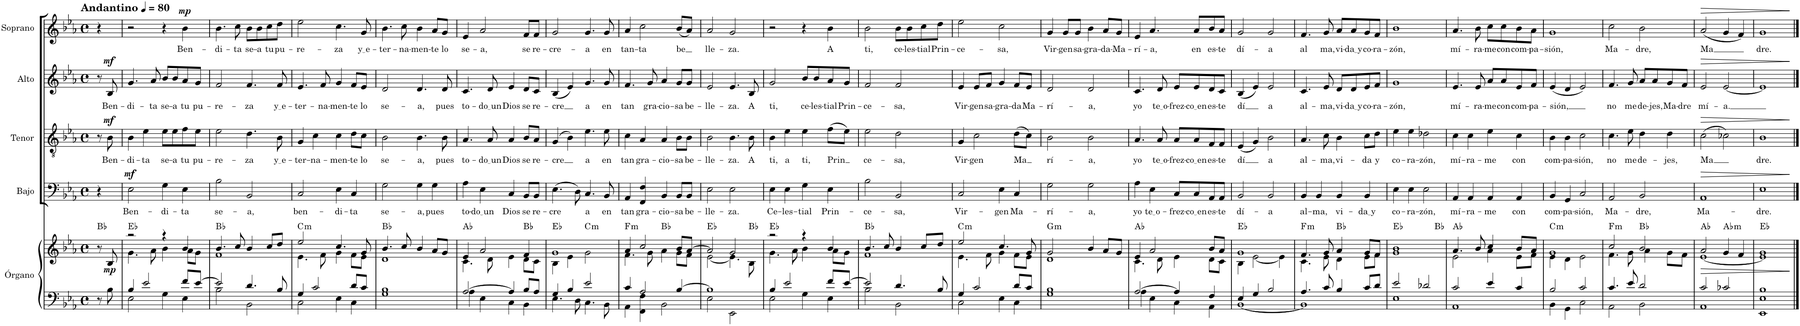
**kern	**kern	**dynam	**harte	**kern	**text	**dynam	**kern	**text	**dynam	**kern	**text	**dynam	**kern	**text	**dynam
*part5	*part5	*part5	*part5	*part4	*part4	*part4	*part3	*part3	*part3	*part2	*part2	*part2	*part1	*part1	*part1
*staff6	*staff5	*staff5/6	*	*staff4	*staff4	*staff4	*staff3	*staff3	*staff3	*staff2	*staff2	*staff2	*staff1	*staff1	*staff1
*I"Órgano	*	*	*	*I"Bajo	*	*	*I"Tenor	*	*	*I"Alto	*	*	*I"Soprano	*	*
*	*	*	*	*I'B.	*	*	*I'T.	*	*	*I'A.	*	*	*I'S.	*	*
*clefF4	*clefG2	*	*	*clefF4	*	*	*clefGv2	*	*	*clefG2	*	*	*clefG2	*	*
*k[b-e-a-]	*k[b-e-a-]	*	*	*k[b-e-a-]	*	*	*k[b-e-a-]	*	*	*k[b-e-a-]	*	*	*k[b-e-a-]	*	*
*M4/4	*M4/4	*	*	*M4/4	*	*	*M4/4	*	*	*M4/4	*	*	*M4/4	*	*
*met(c)	*met(c)	*	*	*met(c)	*	*	*met(c)	*	*	*met(c)	*	*	*met(c)	*	*
*MM80	*MM80	*	*	*MM80	*	*	*MM80	*	*	*MM80	*	*	*MM80	*	*
=	=	=	=	=	=	=	=	=	=	=	=	=	=	=	=
!	!	!	!	!	!	!	!	!	!	!	!	!	!LO:TX:a:B:t=Andantino	!	!
8r	8r	.	Bb:maj	4r	.	.	8r	.	.	8r	.	.	4r	.	.
!	!	!LO:DY:b	!	!	!	!	!	!LO:LY:b	!LO:DY:a	!	!LO:LY:b	!LO:DY:a	!	!	!
8B-\	8B-/	mp	.	.	.	.	8B-\	Ben-	mf	8B-/	Ben-	mf	.	.	.
=1	=1	=1	=1	=1	=1	=1	=1	=1	=1	=1	=1	=1	=1	=1	=1
*^	*^	*	*	*	*	*	*	*	*	*	*	*	*	*	*
!	!	!	!	!	!	!	!LO:LY:b	!LO:DY:a	!	!LO:LY:b	!	!	!LO:LY:b	!	!	!	!
4B-/	2E-\	2r	4.g\	.	Eb:maj	2E-\	Ben-	mf	4B-\	-di-	.	4.g/	-di-	.	2r	.	.
!	!	!	!	!	!	!	!	!	!	!LO:LY:b	!	!	!	!	!	!	!
2e-/	.	.	.	.	.	.	.	.	4e-\	-ta	.	.	.	.	.	.	.
!	!	!	!	!	!	!	!	!	!	!	!	!	!LO:LY:b	!	!	!	!
.	.	.	8a-\	.	.	.	.	.	.	.	.	8a-/	-ta	.	.	.	.
!	!	!	!	!	!	!	!LO:LY:b	!	!	!LO:LY:b	!	!	!LO:LY:b	!	!	!	!
.	4G\	4r	4b-\	.	.	4G\	-di-	.	8e-\L	se-	.	8b-/L	se-	.	4r	.	.
!	!	!	!	!	!	!	!	!	!	!LO:LY:b	!	!	!LO:LY:b	!	!	!	!
.	.	.	.	.	.	.	.	.	8e-\	-a	.	8b-/	-a	.	.	.	.
!	!	!	!	!	!	!	!LO:LY:b	!	!	!LO:LY:b	!	!	!LO:LY:b	!	!	!LO:LY:b	!LO:DY:a
8f/L	4E-\	4b-/	8a-\L	.	.	4E-\	-ta	.	8f\	tu	.	8a-/	tu	.	4b-\	Ben-	mp
!	!	!	!	!	!	!	!	!	!	!LO:LY:b	!	!	!LO:LY:b	!	!	!	!
[8e-/J	.	.	8g\J	.	.	.	.	.	8e-\J	pu-	.	8g/J	pu-	.	.	.	.
=2	=2	=2	=2	=2	=2	=2	=2	=2	=2	=2	=2	=2	=2	=2	=2	=2	=2
!	!	!	!	!	!	!	!LO:LY:b	!	!	!LO:LY:b	!	!	!LO:LY:b	!	!	!LO:LY:b	!
2e-/]	2B-\	4.b-/	1f	.	Bb:maj	2B-\	se-	.	2e-\	-re-	.	2f/	-re-	.	4.b-\	-di-	.
!	!	!	!	!	!	!	!	!	!	!	!	!	!	!	!	!LO:LY:b	!
.	.	8cc/	.	.	.	.	.	.	.	.	.	.	.	.	8cc\	-ta	.
!	!	!	!	!	!	!	!LO:LY:b	!	!	!LO:LY:b	!	!	!LO:LY:b	!	!	!LO:LY:b	!
4.d/	2BB-\	4b-/	.	.	.	2BB-/	-a,	.	4.d\	-za	.	4.f/	-za	.	8b-\L	se-	.
!	!	!	!	!	!	!	!	!	!	!	!	!	!	!	!	!LO:LY:b	!
.	.	.	.	.	.	.	.	.	.	.	.	.	.	.	8b-\	-a	.
!	!	!	!	!	!	!	!	!	!	!	!	!	!	!	!	!LO:LY:b	!
.	.	8cc/L	.	.	.	.	.	.	.	.	.	.	.	.	8cc\	tu	.
!	!	!	!	!	!	!	!	!	!	!LO:LY:b	!	!	!LO:LY:b	!	!	!LO:LY:b	!
8B-/	.	8dd/J	.	.	.	.	.	.	8B-\	y e	.	8f/	y e	.	8dd\J	pu-	.
=3	=3	=3	=3	=3	=3	=3	=3	=3	=3	=3	=3	=3	=3	=3	=3	=3	=3
!	!	!	!	!	!LO:H:kt=m	!	!LO:LY:b	!	!	!LO:LY:b	!	!	!LO:LY:b	!	!	!LO:LY:b	!
4G/	2C\	2ee-/	4.e-\	.	C:min	2C/	ben-	.	4G/	-ter-	.	4.e-/	-ter-	.	2ee-\	-re-	.
!	!	!	!	!	!	!	!	!	!	!LO:LY:b	!	!	!	!	!	!	!
2c/	.	.	.	.	.	.	.	.	4c\	-na-	.	.	.	.	.	.	.
!	!	!	!	!	!	!	!	!	!	!	!	!	!LO:LY:b	!	!	!	!
.	.	.	8f\	.	.	.	.	.	.	.	.	8f/	-na-	.	.	.	.
!	!	!	!	!	!	!	!LO:LY:b	!	!	!LO:LY:b	!	!	!LO:LY:b	!	!	!LO:LY:b	!
.	4E-\	4.cc/	4g\	.	.	4E-\	-di-	.	4c\	-men-	.	4g/	-men-	.	4.cc\	-za	.
!	!	!	!	!	!	!	!LO:LY:b	!	!	!LO:LY:b	!	!	!LO:LY:b	!	!	!	!
8d/L	4C\	.	8f\L	.	.	4C/	-ta	.	8d\L	-te	.	8f/L	-te	.	.	.	.
!	!	!	!	!	!	!	!	!	!	!LO:LY:b	!	!	!LO:LY:b	!	!	!LO:LY:b	!
8c/J	.	8g/	8e-\J	.	.	.	.	.	8c\J	lo	.	8e-/J	lo	.	8g/	y e	.
=4	=4	=4	=4	=4	=4	=4	=4	=4	=4	=4	=4	=4	=4	=4	=4	=4	=4
!	!	!	!	!	!	!	!LO:LY:b	!	!	!LO:LY:b	!	!	!LO:LY:b	!	!	!LO:LY:b	!
1B-	1G	4.b-/	1d	.	Bb:maj	2G\	se-	.	2B-\	se-	.	2d/	se-	.	4.b-\	-ter-	.
!	!	!	!	!	!	!	!	!	!	!	!	!	!	!	!	!LO:LY:b	!
.	.	8cc/	.	.	.	.	.	.	.	.	.	.	.	.	8cc\	-na-	.
!	!	!	!	!	!	!	!LO:LY:b	!	!	!LO:LY:b	!	!	!LO:LY:b	!	!	!LO:LY:b	!
.	.	4b-/	.	.	.	4G\	-a,	.	4.B-\	-a,	.	4.d/	-a,	.	4b-\	-men-	.
!	!	!	!	!	!	!	!LO:LY:b	!	!	!	!	!	!	!	!	!LO:LY:b	!
.	.	8a-/L	.	.	.	4G\	pues	.	.	.	.	.	.	.	8a-/L	-te	.
!	!	!	!	!	!	!	!	!	!	!LO:LY:b	!	!	!LO:LY:b	!	!	!LO:LY:b	!
.	.	8g/J	.	.	.	.	.	.	8B-\	pues	.	8d/	pues	.	8g/J	lo	.
=5	=5	=5	=5	=5	=5	=5	=5	=5	=5	=5	=5	=5	=5	=5	=5	=5	=5
!	!	!	!	!	!	!	!LO:LY:b	!	!	!LO:LY:b	!	!	!LO:LY:b	!	!	!LO:LY:b	!
[2A-/	4A-\	4e-/	4.c\	.	Ab:maj	4A-\	to-	.	4.A-/	to-	.	4.c/	to-	.	4e-/	se-	.
!	!	!	!	!	!	!	!LO:LY:b	!	!	!	!	!	!	!	!	!LO:LY:b	!
.	4E-\	2a-/	.	.	.	4E-\	do un	.	.	.	.	.	.	.	2a-/	-a,	.
!	!	!	!	!	!	!	!	!	!	!LO:LY:b	!	!	!LO:LY:b	!	!	!	!
.	.	.	8d\	.	.	.	.	.	8A-/	do un	.	8d/	do un	.	.	.	.
!	!	!	!	!	!	!	!LO:LY:b	!	!	!LO:LY:b	!	!	!LO:LY:b	!	!	!	!
4A-/]	4C\	.	4e-\	.	.	4C/	Dios	.	4A-/	Dios	.	4e-/	Dios	.	.	.	.
!	!	!	!	!	!	!	!LO:LY:b	!	!	!LO:LY:b	!	!	!LO:LY:b	!	!	!LO:LY:b	!
8B-/L	4BB-\	4f/	8d\L	.	Bb:maj	8BB-/L	se	.	8B-/L	se	.	8d/L	se	.	8f/L	se	.
!	!	!	!	!	!	!	!LO:LY:b	!	!	!LO:LY:b	!	!	!LO:LY:b	!	!	!LO:LY:b	!
8A-/J	.	.	8c\J	.	.	8BB-/J	re-	.	8A-/J	re-	.	8c/J	re-	.	8f/J	re-	.
=6	=6	=6	=6	=6	=6	=6	=6	=6	=6	=6	=6	=6	=6	=6	=6	=6	=6
!	!	!	!	!	!	!	!LO:LY:b	!	!	!LO:LY:b	!	!	!LO:LY:b	!	!	!LO:LY:b	!
4G/	4.E-\	1g	4B-\	.	Eb:maj	(4.E-\	-cre	.	(4G/	-cre	.	(4B-/	-cre	.	2g/	-cre-	.
4B-/	.	.	4e-\	.	.	.	.	.	4B-\)	.	.	4e-/)	.	.	.	.	.
.	8D\	.	.	.	.	8D\)	.	.	.	.	.	.	.	.	.	.	.
!	!	!	!	!	!LO:H:kt=m	!	!LO:LY:b	!	!	!LO:LY:b	!	!	!LO:LY:b	!	!	!LO:LY:b	!
2e-/	4.C\	.	2g\	.	C:min	4.C/	a	.	4.e-\	a	.	4.g/	a	.	4.g/	-a	.
!	!	!	!	!	!	!	!LO:LY:b	!	!	!LO:LY:b	!	!	!LO:LY:b	!	!	!LO:LY:b	!
.	8BB-\	.	.	.	.	8BB-/	en	.	8e-\	en	.	8g/	en	.	8g/	en	.
=7	=7	=7	=7	=7	=7	=7	=7	=7	=7	=7	=7	=7	=7	=7	=7	=7	=7
!	!	!	!	!	!LO:H:kt=m	!	!LO:LY:b	!	!	!LO:LY:b	!	!	!LO:LY:b	!	!	!LO:LY:b	!
4c/	4AA-\	4a-/	4.f\	.	F:min	4AA-/	tan	.	4c\	tan	.	4.f/	tan	.	4a-/	tan-	.
!	!	!	!	!	!	!	!LO:LY:b	!	!	!LO:LY:b	!	!	!	!	!	!LO:LY:b	!
2A-/	4FF\ 4F\	2cc/	.	.	.	4FF/ 4F/	gra-	.	4A-/	gra-	.	.	.	.	2cc\	-ta	.
!	!	!	!	!	!	!	!	!	!	!	!	!	!LO:LY:b	!	!	!	!
.	.	.	8g\	.	.	.	.	.	.	.	.	8g/	gra-	.	.	.	.
!	!	!	!	!	!	!	!LO:LY:b	!	!	!LO:LY:b	!	!	!LO:LY:b	!	!	!	!
.	2BB-\	.	4a-\	.	Bb:maj	4BB-/	-cio-	.	4A-/	-cio-	.	4a-/	-cio-	.	.	.	.
!	!	!	!	!	!	!	!LO:LY:b	!	!	!LO:LY:b	!	!	!LO:LY:b	!	!	!LO:LY:b	!
[4B-/	.	8b-/L	8g\L	.	.	8BB-/L	-sa	.	8B-\L	-sa	.	8g/L	-sa	.	(8b-/L	be	.
!	!	!	!	!	!	!	!LO:LY:b	!	!	!LO:LY:b	!	!	!LO:LY:b	!	!	!	!
.	.	[8a-/J	8f\J	.	.	8BB-/J	be-	.	8B-\J	be-	.	8g/J	be-	.	8a-/J)	.	.
=8	=8	=8	=8	=8	=8	=8	=8	=8	=8	=8	=8	=8	=8	=8	=8	=8	=8
!	!	!	!	!	!	!	!LO:LY:b	!	!	!LO:LY:b	!	!	!LO:LY:b	!	!	!LO:LY:b	!
1B-]	2E-\	2a-/]	[2e-\	.	Eb:maj	2E-\	-lle-	.	2B-\	-lle-	.	2e-/	-lle-	.	2a-/	lle-	.
!	!	!	!	!	!	!	!LO:LY:b	!	!	!LO:LY:b	!	!	!LO:LY:b	!	!	!LO:LY:b	!
.	2EE-\	2g/	4.e-\]	.	.	2E-\	-za.	.	4.B-\	-za.	.	4.e-/	-za.	.	2g/	-za.	.
!	!	!	!	!	!	!	!	!	!	!LO:LY:b	!	!	!LO:LY:b	!	!	!	!
.	.	.	8B-\	.	Bb:maj	.	.	.	8B-\	A	.	8B-/	A	.	.	.	.
=9	=9	=9	=9	=9	=9	=9	=9	=9	=9	=9	=9	=9	=9	=9	=9	=9	=9
!	!	!	!	!	!	!	!LO:LY:b	!	!	!LO:LY:b	!	!	!LO:LY:b	!	!	!	!
4B-/	2E-\	2r	4.g\	.	Eb:maj	4E-\	Ce-	.	4B-\	-ti,	.	2g/	-ti,	.	2r	.	.
!	!	!	!	!	!	!	!LO:LY:b	!	!	!LO:LY:b	!	!	!	!	!	!	!
2e-/	.	.	.	.	.	4E-\	-les-	.	4e-\	a	.	.	.	.	.	.	.
.	.	.	8a-\	.	.	.	.	.	.	.	.	.	.	.	.	.	.
!	!	!	!	!	!	!	!LO:LY:b	!	!	!LO:LY:b	!	!	!LO:LY:b	!	!	!	!
.	4G\	4r	4b-\	.	.	4G\	-tial	.	4e-\	ti,	.	8b-/L	ce-	.	4r	.	.
!	!	!	!	!	!	!	!	!	!	!	!	!	!LO:LY:b	!	!	!	!
.	.	.	.	.	.	.	.	.	.	.	.	8b-/	-les-	.	.	.	.
!	!	!	!	!	!	!	!LO:LY:b	!	!	!LO:LY:b	!	!	!LO:LY:b	!	!	!LO:LY:b	!
8f/L	4E-\	4b-/	8a-\L	.	.	4E-\	Prin-	.	(8f\L	Prin	.	8a-/	-tial	.	4b-\	A	.
!	!	!	!	!	!	!	!	!	!	!	!	!	!LO:LY:b	!	!	!	!
[8e-/J	.	.	8g\J	.	.	.	.	.	8e-\J)	.	.	8g/J	Prin-	.	.	.	.
=10	=10	=10	=10	=10	=10	=10	=10	=10	=10	=10	=10	=10	=10	=10	=10	=10	=10
!	!	!	!	!	!	!	!LO:LY:b	!	!	!LO:LY:b	!	!	!LO:LY:b	!	!	!LO:LY:b	!
2e-/]	2B-\	4.b-/	1f	.	Bb:maj	2B-\	-ce-	.	2e-\	ce-	.	2f/	-ce-	.	2b-\	ti,	.
.	.	8cc/	.	.	.	.	.	.	.	.	.	.	.	.	.	.	.
!	!	!	!	!	!	!	!LO:LY:b	!	!	!LO:LY:b	!	!	!LO:LY:b	!	!	!LO:LY:b	!
4.d/	2BB-\	4b-/	.	.	.	2BB-/	-sa,	.	2d\	-sa,	.	2f/	-sa,	.	8b-\L	ce-	.
!	!	!	!	!	!	!	!	!	!	!	!	!	!	!	!	!LO:LY:b	!
.	.	.	.	.	.	.	.	.	.	.	.	.	.	.	8b-\	-les-	.
!	!	!	!	!	!	!	!	!	!	!	!	!	!	!	!	!LO:LY:b	!
.	.	8cc/L	.	.	.	.	.	.	.	.	.	.	.	.	8cc\	-tial	.
!	!	!	!	!	!	!	!	!	!	!	!	!	!	!	!	!LO:LY:b	!
8B-/	.	8dd/J	.	.	.	.	.	.	.	.	.	.	.	.	8dd\J	Prin-	.
=11	=11	=11	=11	=11	=11	=11	=11	=11	=11	=11	=11	=11	=11	=11	=11	=11	=11
!	!	!	!	!	!LO:H:kt=m	!	!LO:LY:b	!	!	!LO:LY:b	!	!	!LO:LY:b	!	!	!LO:LY:b	!
4G/	2C\	2ee-/	4.e-\	.	C:min	2C/	Vir-	.	4G/	Vir-	.	4e-/	Vir-	.	2ee-\	-ce-	.
!	!	!	!	!	!	!	!	!	!	!LO:LY:b	!	!	!LO:LY:b	!	!	!	!
2c/	.	.	.	.	.	.	.	.	2c\	-gen	.	8e-/L	-gen	.	.	.	.
!	!	!	!	!	!	!	!	!	!	!	!	!	!LO:LY:b	!	!	!	!
.	.	.	8f\	.	.	.	.	.	.	.	.	8f/J	sa-	.	.	.	.
!	!	!	!	!	!	!	!LO:LY:b	!	!	!	!	!	!LO:LY:b	!	!	!LO:LY:b	!
.	4E-\	4.cc/	4g\	.	.	4E-\	-gen	.	.	.	.	4g/	-gra-	.	2cc\	-sa,	.
!	!	!	!	!	!	!	!LO:LY:b	!	!	!LO:LY:b	!	!	!LO:LY:b	!	!	!	!
8d/L	4C\	.	8f\L	.	.	4C/	Ma-	.	(8d\L	Ma	.	8f/L	-da	.	.	.	.
!	!	!	!	!	!	!	!	!	!	!	!	!	!LO:LY:b	!	!	!	!
8c/J	.	8g/	8e-\J	.	.	.	.	.	8c\J)	.	.	8e-/J	Ma-	.	.	.	.
=12	=12	=12	=12	=12	=12	=12	=12	=12	=12	=12	=12	=12	=12	=12	=12	=12	=12
!	!	!	!	!	!LO:H:kt=m	!	!LO:LY:b	!	!	!LO:LY:b	!	!	!LO:LY:b	!	!	!LO:LY:b	!
1B-	1G	2g/	1d	.	G:min	2G\	-rí-	.	2B-\	rí-	.	2d/	-rí-	.	4g/	Vir-	.
!	!	!	!	!	!	!	!	!	!	!	!	!	!	!	!	!LO:LY:b	!
.	.	.	.	.	.	.	.	.	.	.	.	.	.	.	8g/L	-gen	.
!	!	!	!	!	!	!	!	!	!	!	!	!	!	!	!	!LO:LY:b	!
.	.	.	.	.	.	.	.	.	.	.	.	.	.	.	8g/J	sa-	.
!	!	!	!	!	!	!	!LO:LY:b	!	!	!LO:LY:b	!	!	!LO:LY:b	!	!	!LO:LY:b	!
.	.	4b-/	.	.	.	2G\	-a,	.	2B-\	-a,	.	2d/	-a,	.	4b-\	-gra-	.
!	!	!	!	!	!	!	!	!	!	!	!	!	!	!	!	!LO:LY:b	!
.	.	8a-/L	.	.	.	.	.	.	.	.	.	.	.	.	8a-/L	-da-	.
!	!	!	!	!	!	!	!	!	!	!	!	!	!	!	!	!LO:LY:b	!
.	.	8g/J	.	.	.	.	.	.	.	.	.	.	.	.	8g/J	-Ma-	.
=13	=13	=13	=13	=13	=13	=13	=13	=13	=13	=13	=13	=13	=13	=13	=13	=13	=13
!	!	!	!	!	!	!	!LO:LY:b	!	!	!LO:LY:b	!	!	!LO:LY:b	!	!	!LO:LY:b	!
[2A-/	4A-\	4e-/	4.c\	.	Ab:maj	4A-\	yo	.	4.A-/	yo	.	4.c/	yo	.	4e-/	-rí-	.
!	!	!	!	!	!	!	!LO:LY:b	!	!	!	!	!	!	!	!	!LO:LY:b	!
.	4E-\	2a-/	.	.	.	4E-\	te o	.	.	.	.	.	.	.	4.a-/	-a,	.
!	!	!	!	!	!	!	!	!	!	!LO:LY:b	!	!	!LO:LY:b	!	!	!	!
.	.	.	8d\	.	.	.	.	.	8A-/	te o	.	8d/	te o	.	.	.	.
!	!	!	!	!	!	!	!LO:LY:b	!	!	!LO:LY:b	!	!	!LO:LY:b	!	!	!	!
4A-/]	4C\	.	4e-\	.	.	8C/L	-frez-	.	8A-/L	-frez-	.	8e-/L	-frez-	.	.	.	.
!	!	!	!	!	!	!	!LO:LY:b	!	!	!LO:LY:b	!	!	!LO:LY:b	!	!	!LO:LY:b	!
.	.	.	.	.	.	8C/	co en	.	8A-/	co en	.	8e-/	co en	.	8a-/L	en	.
!	!	!	!	!	!	!	!LO:LY:b	!	!	!LO:LY:b	!	!	!LO:LY:b	!	!	!LO:LY:b	!
4F/	4AA-\	8b-/L	8d\L	.	.	8AA-/	es-	.	8F/	es-	.	8d/	es-	.	8b-/	es-	.
!	!	!	!	!	!	!	!LO:LY:b	!	!	!LO:LY:b	!	!	!LO:LY:b	!	!	!LO:LY:b	!
.	.	8a-/J	8c\J	.	.	8AA-/J	-te	.	8F/J	-te	.	8c/J	-te	.	8a-/J	-te	.
=14	=14	=14	=14	=14	=14	=14	=14	=14	=14	=14	=14	=14	=14	=14	=14	=14	=14
!	!	!	!	!	!	!	!LO:LY:b	!	!	!LO:LY:b	!	!	!LO:LY:b	!	!	!LO:LY:b	!
4E-/	[1BB-	1g	4B-\	.	Eb:maj	2BB-/	dí-	.	(4E-/	dí	.	(4B-/	dí	.	2g/	dí-	.
4G/	.	.	[2e-\	.	.	.	.	.	4G/)	.	.	4e-/)	.	.	.	.	.
!	!	!	!	!	!	!	!LO:LY:b	!	!	!LO:LY:b	!	!	!LO:LY:b	!	!	!LO:LY:b	!
2B-/	.	.	.	.	.	2BB-/	-a	.	2B-\	a	.	2e-/	a	.	2g/	-a	.
.	.	.	4e-\]	.	.	.	.	.	.	.	.	.	.	.	.	.	.
=15	=15	=15	=15	=15	=15	=15	=15	=15	=15	=15	=15	=15	=15	=15	=15	=15	=15
!	!	!	!	!	!LO:H:kt=m	!	!LO:LY:b	!	!	!LO:LY:b	!	!	!LO:LY:b	!	!	!LO:LY:b	!
4.A-/	1BB-]	4.f/	4.c\	.	F:min	4BB-/	al-	.	4.A-/	al-	.	4.c/	al-	.	4.f/	al	.
!	!	!	!	!	!	!	!LO:LY:b	!	!	!	!	!	!	!	!	!	!
.	.	.	.	.	.	4BB-/	-ma,	.	.	.	.	.	.	.	.	.	.
!	!	!	!	!	!	!	!	!	!	!LO:LY:b	!	!	!LO:LY:b	!	!	!LO:LY:b	!
8c/	.	8g/	8e-\	.	.	.	.	.	8c\	-ma,	.	8e-/	-ma,	.	8g/	ma,	.
!	!	!	!	!	!	!	!LO:LY:b	!	!	!LO:LY:b	!	!	!LO:LY:b	!	!	!LO:LY:b	!
4B-/	.	4a-/	4d\	.	Bb:maj	4BB-/	vi-	.	4B-\	vi-	.	8d/L	vi-	.	8a-/L	vi-	.
!	!	!	!	!	!	!	!	!	!	!	!	!	!LO:LY:b	!	!	!LO:LY:b	!
.	.	.	.	.	.	.	.	.	.	.	.	8d/	da y	.	8a-/	da y	.
!	!	!	!	!	!	!	!LO:LY:b	!	!	!LO:LY:b	!	!	!LO:LY:b	!	!	!LO:LY:b	!
8c/L	.	8g/L	8e-\L	.	.	4BB-/	da y	.	8c\L	-da	.	8e-/	co-	.	8g/	co-	.
!	!	!	!	!	!	!	!	!	!	!LO:LY:b	!	!	!LO:LY:b	!	!	!LO:LY:b	!
8d/J	.	8f/J	8f\J	.	.	.	.	.	8d\J	y	.	8f/J	-ra-	.	8f/J	-ra-	.
=16	=16	=16	=16	=16	=16	=16	=16	=16	=16	=16	=16	=16	=16	=16	=16	=16	=16
!	!	!	!	!	!	!	!LO:LY:b	!	!	!LO:LY:b	!	!	!LO:LY:b	!	!	!LO:LY:b	!
*	*	*	*^	*	*	*	*	*	*	*	*	*	*	*	*	*	*
2e-/	1E-	1b-	1g	2.ryy	.	Eb:maj	4E-\	co-	.	4e-\	co-	.	1g	-zón,	.	1b-	-zón,	.
!	!	!	!	!	!	!	!	!LO:LY:b	!	!	!LO:LY:b	!	!	!	!	!	!	!
.	.	.	.	.	.	.	4E-\	-ra-	.	4e-\	-ra-	.	.	.	.	.	.	.
!	!	!	!	!	!	!	!	!LO:LY:b	!	!	!LO:LY:b	!	!	!	!	!	!	!
2d-X/	.	.	.	.	.	.	2E-\	-zón,	.	2d-X\	-zón,	.	.	.	.	.	.	.
.	.	.	.	4ryy	.	Bb:maj	.	.	.	.	.	.	.	.	.	.	.	.
=17	=17	=17	=17	=17	=17	=17	=17	=17	=17	=17	=17	=17	=17	=17	=17	=17	=17	=17
!	!	!	!	!	!	!	!	!LO:LY:b	!	!	!LO:LY:b	!	!	!LO:LY:b	!	!	!LO:LY:b	!
*	*	*	*v	*v	*	*	*	*	*	*	*	*	*	*	*	*	*	*
2c/	1AA-	4.a-/	2e-\	.	Ab:maj	4AA-/	mí-	.	4c\	mí-	.	4.e-/	mí-	.	4.a-/	mí-	.
!	!	!	!	!	!	!	!LO:LY:b	!	!	!LO:LY:b	!	!	!	!	!	!	!
.	.	.	.	.	.	4AA-/	-ra-	.	4c\	-ra-	.	.	.	.	.	.	.
!	!	!	!	!	!	!	!	!	!	!	!	!	!LO:LY:b	!	!	!LO:LY:b	!
.	.	8b-/	.	.	.	.	.	.	.	.	.	8e-/	-ra-	.	8b-\	-ra-	.
!	!	!	!	!	!	!	!LO:LY:b	!	!	!LO:LY:b	!	!	!LO:LY:b	!	!	!LO:LY:b	!
4e-/	.	4cc/	4a-\	.	.	4AA-/	-me	.	4e-\	-me	.	8a-/L	-me	.	8cc\L	-me	.
!	!	!	!	!	!	!	!	!	!	!	!	!	!LO:LY:b	!	!	!LO:LY:b	!
.	.	.	.	.	.	.	.	.	.	.	.	8a-/	con	.	8cc\	con	.
!	!	!	!	!	!	!	!LO:LY:b	!	!	!LO:LY:b	!	!	!LO:LY:b	!	!	!LO:LY:b	!
4c/	.	8b-/L	8e-\L	.	.	4AA-/	con	.	4c\	con	.	8e-/	com-	.	8b-\	com-	.
!	!	!	!	!	!	!	!	!	!	!	!	!	!LO:LY:b	!	!	!LO:LY:b	!
.	.	8a-/J	8f\J	.	.	.	.	.	.	.	.	8f/J	-pa-	.	8a-\J	-pa-	.
=18	=18	=18	=18	=18	=18	=18	=18	=18	=18	=18	=18	=18	=18	=18	=18	=18	=18
!	!	!	!	!	!LO:H:kt=m	!	!LO:LY:b	!	!	!LO:LY:b	!	!	!LO:LY:b	!	!	!LO:LY:b	!
2B-/	4BB-\	1g	4e-\	.	C:min	4BB-/	com-	.	4B-\	com-	.	(4e-/	-sión,	.	1g	-sión,	.
!	!	!	!	!	!	!	!LO:LY:b	!	!	!LO:LY:b	!	!	!	!	!	!	!
.	4GG\	.	4d\	.	.	4GG/	-pa-	.	4B-\	-pa-	.	4d/	.	.	.	.	.
!	!	!	!	!	!	!	!LO:LY:b	!	!	!LO:LY:b	!	!	!	!	!	!	!
2c/	2C\	.	2e-\	.	.	2C/	-sión,	.	2c\	-sión,	.	2e-/)	.	.	.	.	.
=19	=19	=19	=19	=19	=19	=19	=19	=19	=19	=19	=19	=19	=19	=19	=19	=19	=19
!	!	!	!	!	!LO:H:kt=m	!	!LO:LY:b	!	!	!LO:LY:b	!	!	!LO:LY:b	!	!	!LO:LY:b	!
4.c/	2AA-\	2cc/	4.f\	.	F:min	2AA-/	Ma-	.	4.c\	no	.	4.f/	no	.	2cc\	Ma-	.
!	!	!	!	!	!	!	!	!	!	!LO:LY:b	!	!	!LO:LY:b	!	!	!	!
8e-/	.	.	8g\	.	.	.	.	.	8e-\	me	.	8g/	me	.	.	.	.
!	!	!	!	!	!	!	!LO:LY:b	!	!	!LO:LY:b	!	!	!LO:LY:b	!	!	!LO:LY:b	!
2d/	2BB-\	2b-/	4a-\	.	Bb:maj	2BB-/	-dre,	.	4d\	de-	.	8a-/L	de-	.	2b-\	-dre,	.
!	!	!	!	!	!	!	!	!	!	!	!	!	!LO:LY:b	!	!	!	!
.	.	.	.	.	.	.	.	.	.	.	.	8a-/	-jes,	.	.	.	.
!	!	!	!	!	!	!	!	!	!	!LO:LY:b	!	!	!LO:LY:b	!	!	!	!
.	.	.	8g\L	.	.	.	.	.	4d\	-jes,	.	8g/	Ma-	.	.	.	.
!	!	!	!	!	!	!	!	!	!	!	!	!	!LO:LY:b	!	!	!	!
.	.	.	8f\J	.	.	.	.	.	.	.	.	8f/J	-dre	.	.	.	.
=20	=20	=20	=20	=20	=20	=20	=20	=20	=20	=20	=20	=20	=20	=20	=20	=20	=20
!	!	!	!	!LO:HP:b	!	!	!LO:LY:b	!LO:HP:b	!	!LO:LY:b	!LO:HP:b	!	!LO:LY:b	!LO:HP:b	!	!LO:LY:b	!LO:HP:b
2c/	1AA-	2a-/	[1e-	>	Ab:maj	1AA-	Ma-	>	(2c\	Ma	>	2e-/	mí-	>	(2a-/	Ma	>
!	!	!	!	!	!LO:H:kt=m	!	!	!	!	!	!	!	!LO:LY:b	!	!	!	!
2c-X/	.	4g/	.	.	Ab:min	.	.	.	2c-X\)	.	.	[2e-/	-a.	.	4g/	.	.
.	.	4f/	.	.	.	.	.	.	.	.	.	.	.	.	4f/)	.	.
=21	=21	=21	=21	=21	=21	=21	=21	=21	=21	=21	=21	=21	=21	=21	=21	=21	=21
!	!	!	!	!	!	!	!LO:LY:b	!	!	!LO:LY:b	!	!	!	!	!	!LO:LY:b	!
1B-	1EE- 1E-	1g	1e-]	.	Eb:maj	1E-	-dre.	.	1B-	dre.	.	1e-]	.	.	1g	dre.	.
*v	*v	*	*	*	*	*	*	*	*	*	*	*	*	*	*	*	*
*	*v	*v	*	*	*	*	*	*	*	*	*	*	*	*	*	*
.	.	]	.	.	.	]	.	.	]	.	.	]	.	.	]
==	==	==	==	==	==	==	==	==	==	==	==	==	==	==	==
*-	*-	*-	*-	*-	*-	*-	*-	*-	*-	*-	*-	*-	*-	*-	*-
